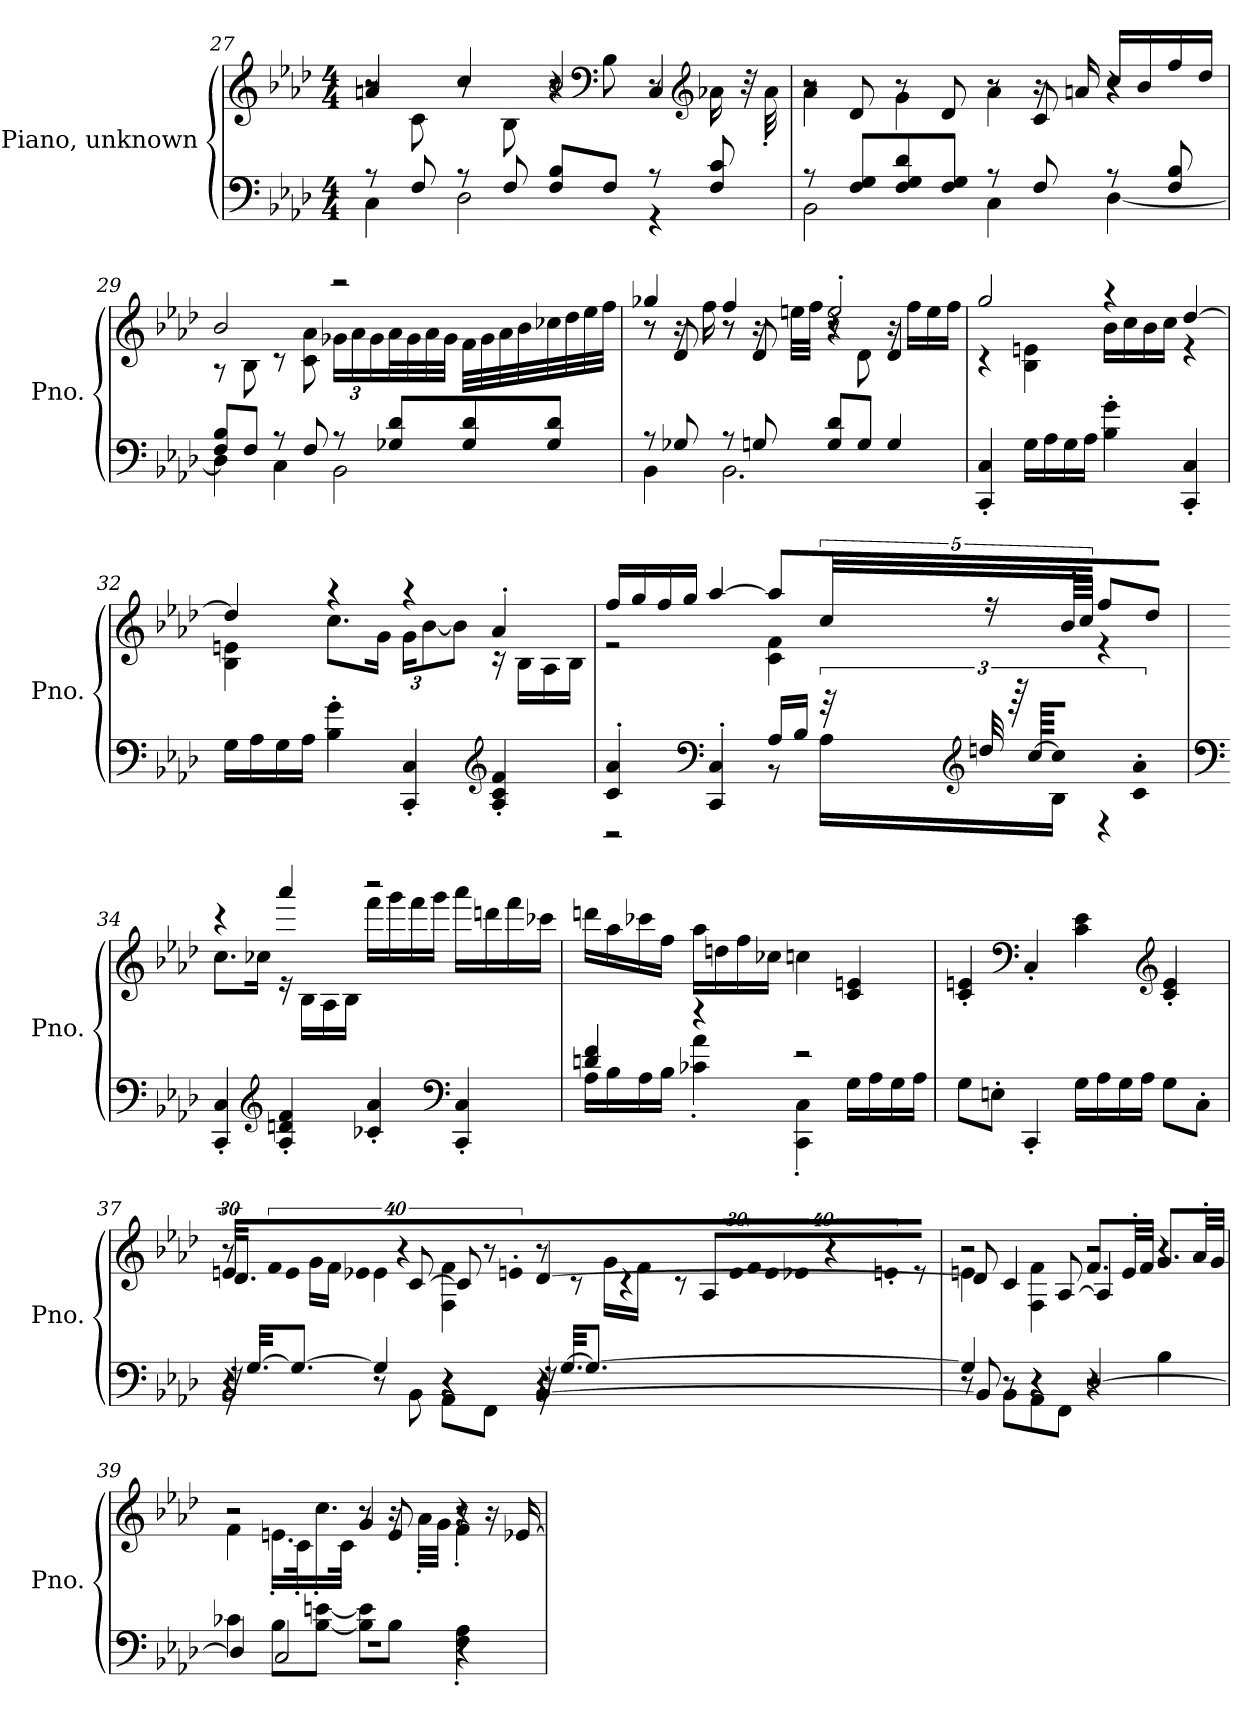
**kern	**kern
*part1	*part1
*staff2	*staff1
*I"Piano, unknown	*
*I'Pno.	*
*clefF4	*clefG2
*k[b-e-a-d-]	*k[b-e-a-d-]
*M4/4	*M4/4
=27	=27
*^	*^
*	*	*	*^
8r	4C\	4an/	8r	2r
8F/	.	.	8c\	.
8r	2D-\	4cc/	8r	.
8F/	.	.	8B-\	.
8F/ 8B-/L	.	2b-/	8r	4r
*	*	*clefF4	*	*
8F/J	.	.	8B-\	.
8r	4r	.	8r	4C/
*	*	*clefG2	*	*
8F/ 8c/	.	.	16a-X\	.
.	.	.	32r	.
.	.	.	32a-'\	.
!!LO:LB:g=z	!!	!!
=28	=28	=28	=28	=28
8r	2BB-\	8r	4a-\	2r
8F/ 8G/L	.	8d-/	.	.
8F/ 8G/ 8d-/	.	8r	4g\	.
8F/ 8G/J	.	8d-/	.	.
8r	4C\	8r	4a-\	8r
8F/	.	16r	.	8c/
.	.	16an/	.	.
8r	[4D-\	16cc/LL	4r	4r
.	.	16b-/	.	.
8F/ 8B-/	.	16ff/	.	.
.	.	16dd-/JJ	.	.
*	*	*	*v	*v
=29	=29	=29	=29
8F/ 8B-/L	4D-\]	2b-/	8r
8F/J	.	.	8B-\
8r	4C\	.	8r
8F/	.	.	8c\ 8a-\
*	*	*	*Xbrackettup
8r	2BB-\	2r	24g-X\LL
.	.	.	24a-\
.	.	.	24g-\
8G-X/ 8d-/L	.	.	32a-\L
.	.	.	32g-\
.	.	.	32a-\
.	.	.	32g-\JJJ
8G-/ 8d-/	.	.	32f\LLL
.	.	.	32g-\
.	.	.	32a-\
.	.	.	32b-\
8G-/ 8d-/J	.	.	32cc-X\
.	.	.	32dd-\
.	.	.	32ee-\
.	.	.	32ff\JJJ
!!LO:PB:g=z
=30	=30	=30	=30
*	*	*	*^
8r	4BB-\	4gg-X/	8r	8r
8G-X/	.	.	16r	8d-/
.	.	.	16ff\	.
8r	2.BB-\	4ff/	8r	8r
8Gn/	.	.	16r	8d-/
.	.	.	32een\LLL	.
.	.	.	32ff\JJJ	.
8G/ 8d-/L	.	2ee'/	8r	4r
8G/J	.	.	8d-\	.
4G/	.	.	16r	4d-/
.	.	.	16ff\LL	.
.	.	.	16ee\	.
.	.	.	16ff\JJ	.
*v	*v	*	*	*
*	*	*v	*v
=31	=31	=31
4CC/' 4C/'	2gg/	4r
16G\LL	.	4B-\ 4en\
16A-\	.	.
16G\	.	.
16A-\JJ	.	.
4B-\' 4g\'	4r	16b-\LL
.	.	16cc\
.	.	16b-\
.	.	16cc\JJ
4CC/' 4C/'	[4dd-/	4r
=32	=32	=32
16G\LL	4dd-/]	4B-\ 4en\
16A-\	.	.
16G\	.	.
16A-\JJ	.	.
4B-\' 4g\'	4r	8.cc\L
.	.	16g\Jk
4CC/' 4C/'	4r	24g\KL
.	.	[12b-\
.	.	8b-\J]
*clefG2	*	*
4A-/' 4c/' 4f/'	4a-'/	16r
.	.	16B-\LL
.	.	16A-\
.	.	16B-\JJ
!!LO:LB:g=z	!!
=33	=33	=33
*^	*	*
4c/' 4a-/'	2r	16ff/LL	2r
.	.	16gg/	.
.	.	16ff/	.
.	.	16gg/JJ	.
*clefF4	*	*	*
4CC/' 4C/'	.	[4aa-/	.
16A-/LL	8r	8aa-/L]	4c\ 4f\
16B-/JJ	.	.	.
*	*	*brackettup	*
48r	16A-\LL	40cc/Jkk	.
*clefG2	*	*	*
48ddn/	.	.	.
.	.	20r	.
96r	.	.	.
[96cc/KKLL	.	.	.
16cc/JJ]	16B-\JJ	.	.
.	.	40b-'/LLL	.
.	.	40cc/JJJ	.
4c/' 4a-/'	4r	8ff/L	4r
.	.	8dd-/J	.
*v	*v	*	*
=34	=34	=34
*clefF4	*	*
4CC/' 4C/'	4r	8.cc\L
.	.	16cc-X\Jk
*clefG2	*	*
4A-/' 4dn/' 4f/'	4aaa-/	16r
.	.	16B-\LL
.	.	16A-\
.	.	16B-\JJ
4c-X/' 4a-/'	2r	16fff\LL
.	.	16ggg\
.	.	16fff\
.	.	16ggg\JJ
*clefF4	*	*
4CC/' 4C/'	.	16aaa-\LL
.	.	16dddn\
.	.	16fff\
.	.	16ccc-X\JJ
*	*v	*v
!!LO:LB:g=z
=35	=35
*^	*
4dn/ 4f/	16A-\LL	16dddn\LL
.	16B-\	16aa-\
.	16A-\	16ccc-X\
.	16B-\JJ	16ff\JJ
4r	4c-X\' 4a-\'	16aa-\LL
.	.	16ddn\
.	.	16ff\
.	.	16cc-X\JJ
2r	4CC\' 4C\'	4ccn\
.	16G\LL	4c/ 4en/
.	16A-\	.
.	16G\	.
.	16A-\JJ	.
*v	*v	*
=36	=36
8G\L	4c/' 4en/'
8En'\J	.
*	*clefF4
4CC'/	4C'/
16G\LL	4c\ 4e\
16A-\	.
16G\	.
16A-\JJ	.
*	*clefG2
8G\L	4c/' 4e/'
8C'\J	.
!!LO:LB:g=z
=37	=37
*^	*
*	*^	*
!	!	!	!LO:N:vis=64
*	*	*	*^
*	*	*	*	*^
64r	4r	2BB-/	960%17en/KLLL	8r	4.d-/
[32.G/KKL	.	.	.	.	.
!	!	!	!LO:N:vis=32	!	!
.	.	.	640%23f/	.	.
!	!	!	!LO:N:vis=64	!	!
.	.	.	960%17e/L	.	.
8.G/J_	.	.	.	.	.
!	!	!	!LO:N:vis=64	!	!
.	.	.	960%17e-X/JJJJ	.	.
!	!	!	!LO:N:vis=64	!	!
.	.	.	960%17r	.	.
.	.	.	1920ryy	.	.
!	!	!	!LO:N:vis=64	!	!
.	.	.	960%17en'/	.	.
.	.	.	8r	16g\LL	.
.	.	.	.	16f\JJ	.
4G/]	8r	.	4r	4e\	.
.	8BB-\	.	.	.	[8c/
4r	8AA-\L	4r	8r	4F\ 4f\	8c/]
.	8FF\J	.	8A-/L	.	8r
!	!	!	!LO:N:vis=64	!	!
64r	4r	[4BB-/	960%17e/KLL	8r	[4d-/
[32.G/KKL	.	.	.	.	.
!	!	!	!LO:N:vis=32	!	!
.	.	.	640%23f/	.	.
!	!	!	!LO:N:vis=64	!	!
.	.	.	960%17e/L	.	.
8.G/J_	.	.	.	.	.
!	!	!	!LO:N:vis=64	!	!
.	.	.	960%17e-X/JJJJ	.	.
!	!	!	!LO:N:vis=64	!	!
.	.	.	960%17r	.	.
.	.	.	1920ryy	.	.
!	!	!	!LO:N:vis=64	!	!
.	.	.	960%17en'/	.	.
.	.	.	8r	16g\LL	.
.	.	.	.	16f\JJ	.
=38	=38	=38	=38	=38	=38
4G/]	8r	8BB-/]	2r	4en\	8d-/]
.	8BB-\L	8r	.	.	4c/
4r	8AA-\	4r	.	4F\ 4f\	.
.	8FF\J	.	.	.	[8A-/
2r	4r	[2D-/	8.f/L	2r	4A-/]
.	.	.	32e'/LL	.	.
.	.	.	32f/JJJ	.	.
.	4B-\	.	8.g/L	.	4r
.	.	.	32a-'/LL	.	.
.	.	.	32g/JJJ	.	.
!!LO:LB:g=z	!!	!!
=39	=39	=39	=39	=39	=39
1r	4c-X\	4D-/]	2r	4f\	2r
.	8B-\L	2C/	.	16.en'\LL	.
.	.	.	.	32c'\K	.
.	[8B-\ [8en\J	.	.	16.cc'\	.
.	.	.	.	32c\JJk	.
.	8B-\] 8e\]L	.	4g/	8r	8r
.	8B-\J	.	.	16r	8e/
.	.	.	.	32a-'\LLL	.
.	.	.	.	32g\JJJ	.
.	4F\' 4A-\'	4r	8r	4f'\	4r
.	.	.	16r	.	.
.	.	.	[16e-X/	.	.
*v	*v	*v	*	*	*
*	*v	*v	*v
=	=
*-	*-
